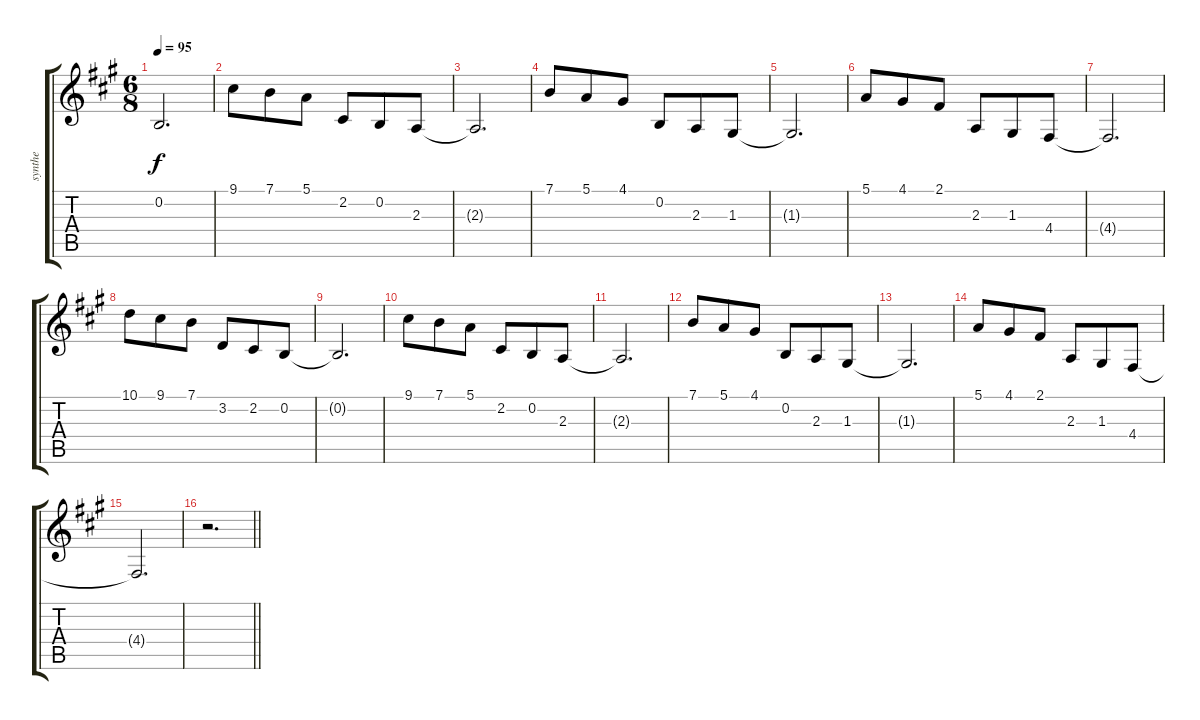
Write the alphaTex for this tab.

\track ("synthe" "synthe") {instrument pad4choir}
\staff {score tabs}
\tuning (E4 B3 G3 D3 A2 E2) {hide}
\ts (6 8)
\tempo 95
\clef g2
\ks a
0.2{t}.2{d dy f} |
9.1.8 7.1.8 5.1.8 2.2.8 0.2.8 2.3.8 |
2.3{t}.2{d} |
7.1.8 5.1.8 4.1.8 0.2.8 2.3.8 1.3.8 |
1.3{t}.2{d} |
5.1.8 4.1.8 2.1.8 2.3.8 1.3.8 4.4.8 |
4.4{t}.2{d} |
10.1.8 9.1.8 7.1.8 3.2.8 2.2.8 0.2.8 |
0.2{t}.2{d} |
9.1.8 7.1.8 5.1.8 2.2.8 0.2.8 2.3.8 |
2.3{t}.2{d} |
7.1.8 5.1.8 4.1.8 0.2.8 2.3.8 1.3.8 |
1.3{t}.2{d} |
5.1.8 4.1.8 2.1.8 2.3.8 1.3.8 4.4.8 |
4.4{t}.2{d} |
\barLineRight lightlight
r.2{d}
